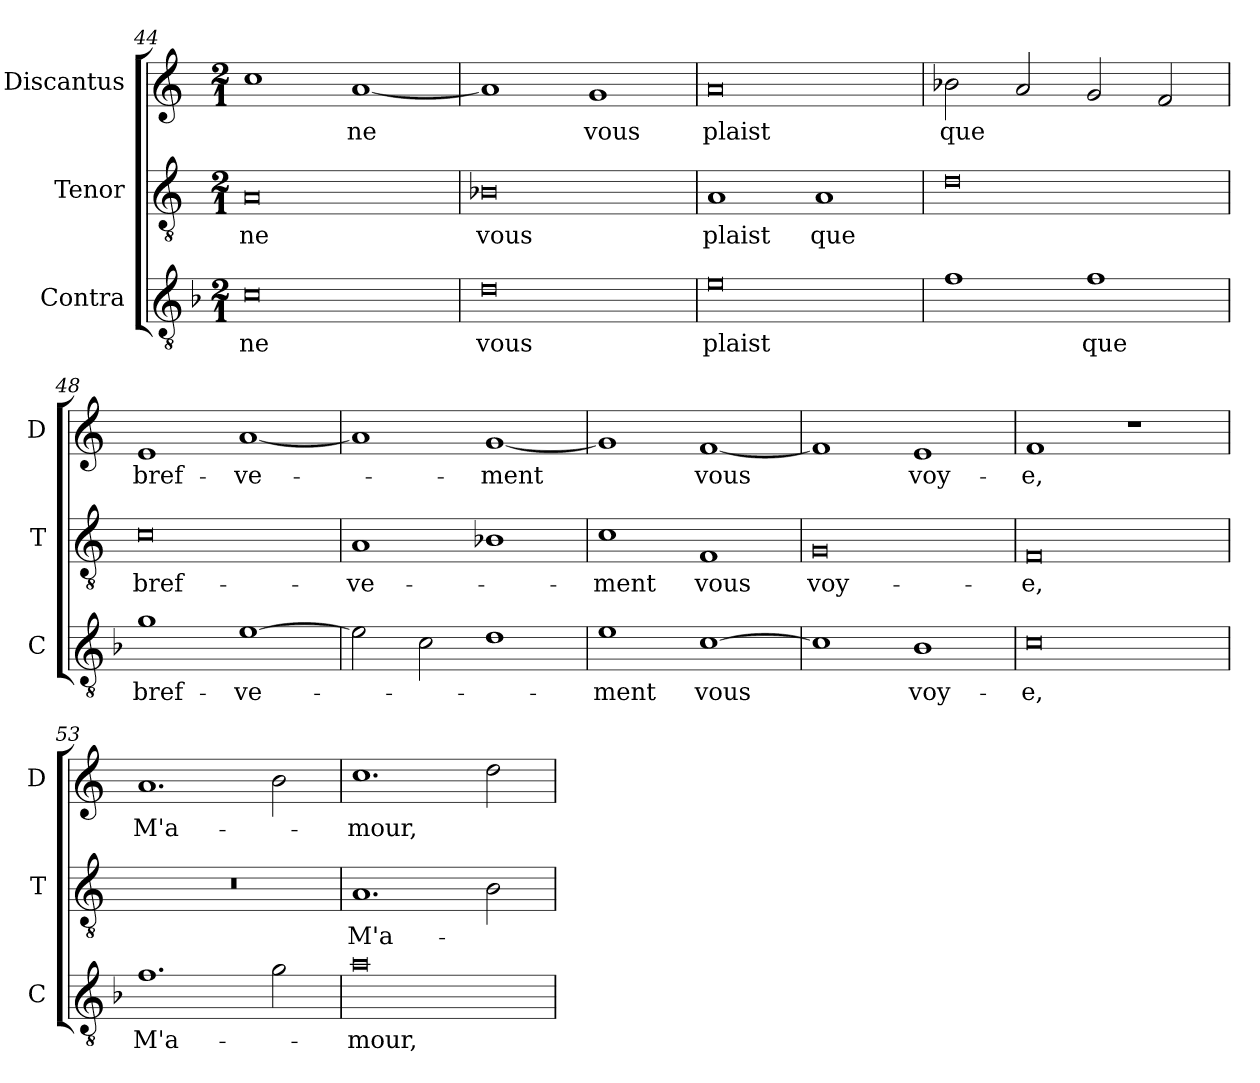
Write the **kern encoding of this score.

**kern	**text	**kern	**text	**kern	**text
*part3	*part3	*part2	*part2	*part1	*part1
*staff3	*staff3	*staff2	*staff2	*staff1	*staff1
*I"Contra	*	*I"Tenor	*	*I"Discantus	*
*I'C	*	*I'T	*	*I'D	*
*clefGv2	*	*clefGv2	*	*clefG2	*
*k[b-]	*	*k[]	*	*k[]	*
*M2/1	*	*M2/1	*	*M2/1	*
=44	=44	=44	=44	=44	=44
0c	ne	0A	ne	1cc	.
.	.	.	.	[1a	ne
=45	=45	=45	=45	=45	=45
0d	vous	0B-X	vous	1a]	.
.	.	.	.	1g	vous
=46	=46	=46	=46	=46	=46
0e	plaist	1A	plaist	0a	plaist
.	.	1A	que	.	.
=47	=47	=47	=47	=47	=47
1f	.	0d	.	2b-X\	que
.	.	.	.	2a/	.
1f	que	.	.	2g/	.
.	.	.	.	2f/	.
=48	=48	=48	=48	=48	=48
1g	bref-	0c	bref-	1e	bref-
[1e	-ve-	.	.	[1a	-ve-
=49	=49	=49	=49	=49	=49
2e\]	.	1A	-ve-	1a]	.
2c\	.	.	.	.	.
1d	.	1B-X	.	[1g	-ment
=50	=50	=50	=50	=50	=50
1e	-ment	1c	-ment	1g]	.
[1c	vous	1F	vous	[1f	vous
=51	=51	=51	=51	=51	=51
1c]	.	0G	voy-	1f]	.
1B-	voy-	.	.	1e	voy-
=52	=52	=52	=52	=52	=52
0c	-e,	0F	-e,	1f	-e,
.	.	.	.	1r	.
=53	=53	=53	=53	=53	=53
1.f	M'a-	0r	.	1.a	M'a-
2g\	.	.	.	2b\	.
=54	=54	=54	=54	=54	=54
0a	-mour,	1.A	M'a-	1.cc	-mour,
.	.	2B\	.	2dd\	.
=	=	=	=	=	=
*-	*-	*-	*-	*-	*-
